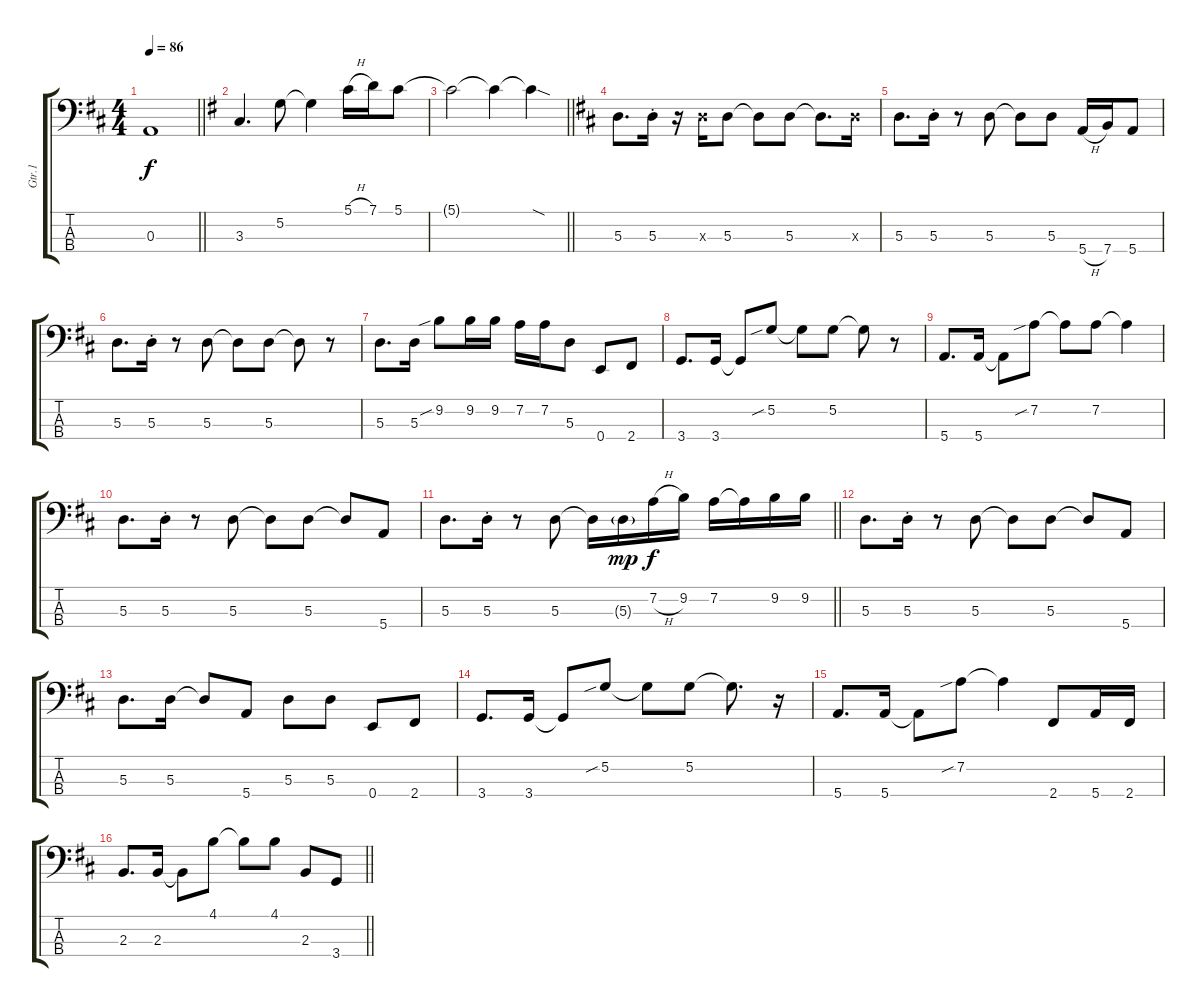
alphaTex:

\track ("Gtr.1" "Gtr.1") {instrument electricbassfinger}
\staff {score tabs}
\tuning (G2 D2 A1 E1) {hide}
\ts (4 4)
\tempo 86
\clef f4
\barLineRight lightlight
\ks d
0.3.1{dy f} |
\ks g
3.3.4{d} 5.2.8 5.2{t}.4 5.1{h}.16 7.1.16 5.1.8 |
\barLineRight lightlight
5.1{t}.2 5.1{t}.4 5.1{sod t}.4 |
\ks d
5.3.8{d} 5.3{st}.16 r.16 5.3{x}.16 5.3.8 5.3{t}.8 5.3.8 5.3{t}.8{d} 5.3{x}.16 |
5.3.8{d} 5.3{st}.16 r.8 5.3.8 5.3{t}.8 5.3.8 5.4{h}.16 7.4.16 5.4.8 |
5.3.8{d} 5.3{st}.16 r.8 5.3.8 5.3{t}.8 5.3.8 5.3{t}.8 r.8 |
5.3.8{d} 5.3.16 9.2{sib}.8 9.2.16 9.2.16 7.2.16 7.2.16 5.3.8 0.4.8 2.4.8 |
3.4.8{d} 3.4.16 3.4{t}.8 5.2{sib}.8 5.2{t}.8 5.2.8 5.2{t}.8 r.8 |
5.4.8{d} 5.4.16 5.4{t}.8 7.2{sib}.8 7.2{t}.8 7.2.8 7.2{t}.4 |
5.3.8{d} 5.3{st}.16 r.8 5.3.8 5.3{t}.8 5.3.8 5.3{t}.8 5.4.8 |
\barLineRight lightlight
5.3.8{d} 5.3{st}.16 r.8 5.3.8 5.3{t}.16 5.3{g}.16{dy mp} 7.2{h}.16{dy f} 9.2.16 7.2.16 7.2{t}.16 9.2.16 9.2.16 |
5.3.8{d} 5.3{st}.16 r.8 5.3.8 5.3{t}.8 5.3.8 5.3{t}.8 5.4.8 |
5.3.8{d} 5.3.16 5.3{t}.8 5.4.8 5.3.8 5.3.8 0.4.8 2.4.8 |
3.4.8{d} 3.4.16 3.4{t}.8 5.2{sib}.8 5.2{t}.8 5.2.8 5.2{t}.8{d} r.16 |
5.4.8{d} 5.4.16 5.4{t}.8 7.2{sib}.8 7.2{t}.4 2.4.8 5.4.16 2.4.16 |
\barLineRight lightlight
2.3.8{d} 2.3.16 2.3{t}.8 4.1.8 4.1{t}.8 4.1.8 2.3.8 3.4.8
